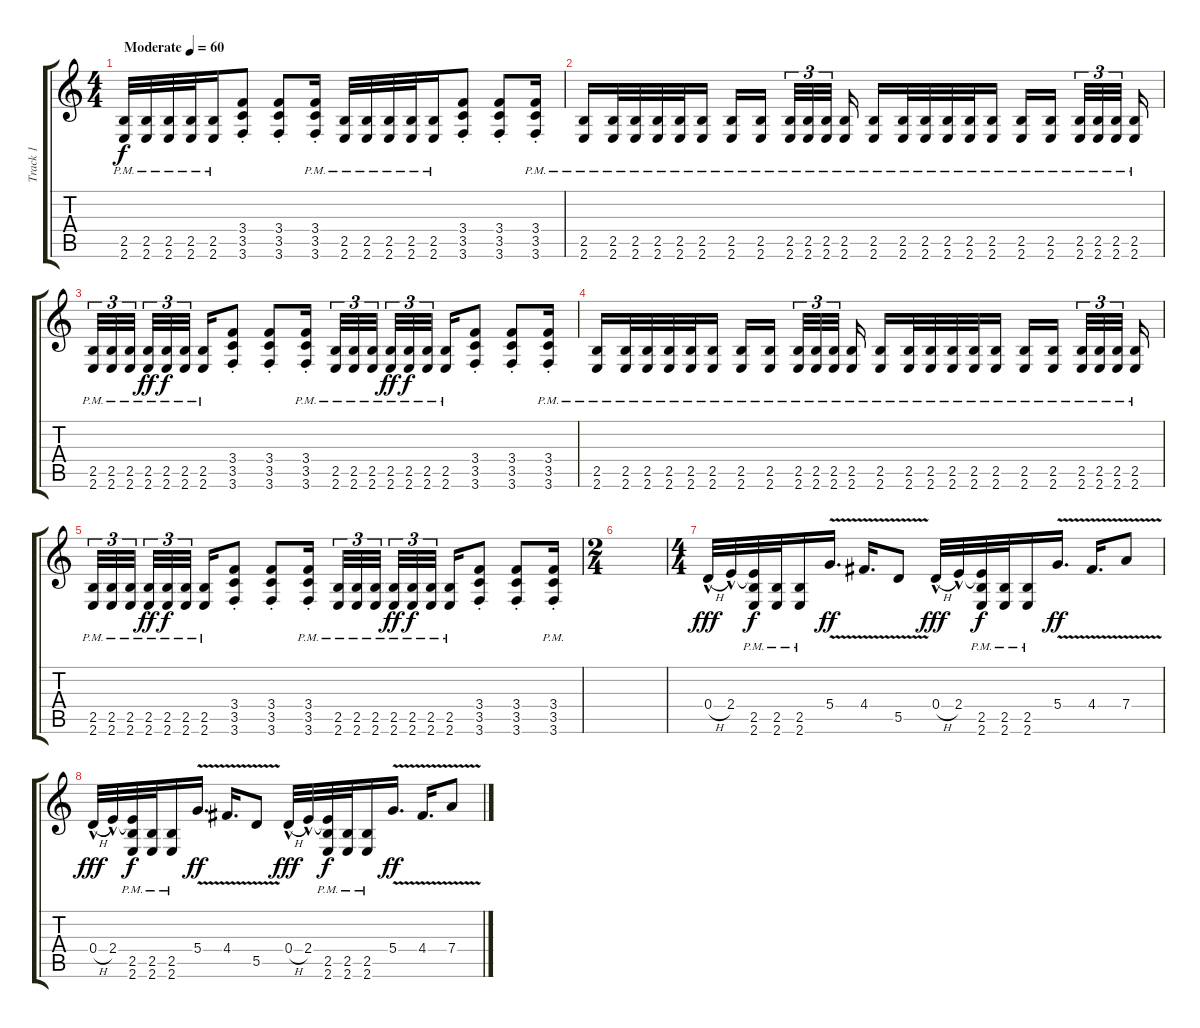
\track ("Track 1" "Track 1") {instrument distortionguitar}
\staff {score tabs}
\tuning (E4 B3 G3 D3 A2 D2) {hide}
\ts (4 4)
\tempo (60 "Moderate")
\clef g2
\ks c
(2.5{pm} 2.6{pm}).32{dy f instrument distortionguitar} (2.5{pm} 2.6{pm}).32 (2.5{pm} 2.6{pm}).32 (2.5{pm} 2.6{pm}).32 (2.5{pm} 2.6{pm}).16 (3.4{st} 3.5{st} 3.6{st}).8 (3.4{st} 3.5{st} 3.6{st}).8 (3.4{pm st} 3.5{pm st} 3.6{pm st}).16 (2.5{pm} 2.6{pm}).32 (2.5{pm} 2.6{pm}).32 (2.5{pm} 2.6{pm}).32 (2.5{pm} 2.6{pm}).32 (2.5{pm} 2.6{pm}).16 (3.4{st} 3.5{st} 3.6{st}).8 (3.4{st} 3.5{st} 3.6{st}).8 (3.4{pm st} 3.5{pm st} 3.6{pm st}).16 |
(2.5{pm} 2.6{pm}).16 (2.5{pm} 2.6{pm}).32 (2.5{pm} 2.6{pm}).32 (2.5{pm} 2.6{pm}).32 (2.5{pm} 2.6{pm}).32 (2.5{pm} 2.6{pm}).16 (2.5{pm} 2.6{pm}).16 (2.5{pm} 2.6{pm}).16{beam splitsecondary} (2.5{pm} 2.6{pm}).32{tu (3 2)} (2.5{pm} 2.6{pm}).32{tu (3 2)} (2.5{pm} 2.6{pm}).32{tu (3 2) beam splitsecondary} (2.5{pm} 2.6{pm}).16 (2.5{pm} 2.6{pm}).16 (2.5{pm} 2.6{pm}).32 (2.5{pm} 2.6{pm}).32 (2.5{pm} 2.6{pm}).32 (2.5{pm} 2.6{pm}).32 (2.5{pm} 2.6{pm}).16 (2.5{pm} 2.6{pm}).16 (2.5{pm} 2.6{pm}).16{beam splitsecondary} (2.5{pm} 2.6{pm}).32{tu (3 2)} (2.5{pm} 2.6{pm}).32{tu (3 2)} (2.5{pm} 2.6{pm}).32{tu (3 2) beam splitsecondary} (2.5{pm} 2.6{pm}).16 |
(2.5{pm} 2.6{pm}).32{tu (3 2)} (2.5{pm} 2.6{pm}).32{tu (3 2)} (2.5{pm} 2.6{pm}).32{tu (3 2) beam splitsecondary} (2.5{pm} 2.6{pm}).32{tu (3 2) dy ff} (2.5{pm} 2.6{pm}).32{tu (3 2) dy f} (2.5{pm} 2.6{pm}).32{tu (3 2) beam splitsecondary} (2.5{pm} 2.6{pm}).16 (3.4{st} 3.5{st} 3.6{st}).8 (3.4{st} 3.5{st} 3.6{st}).8 (3.4{pm st} 3.5{pm st} 3.6{pm st}).16 (2.5{pm} 2.6{pm}).32{tu (3 2)} (2.5{pm} 2.6{pm}).32{tu (3 2)} (2.5{pm} 2.6{pm}).32{tu (3 2) beam splitsecondary} (2.5{pm} 2.6{pm}).32{tu (3 2) dy ff} (2.5{pm} 2.6{pm}).32{tu (3 2) dy f} (2.5{pm} 2.6{pm}).32{tu (3 2) beam splitsecondary} (2.5{pm} 2.6{pm}).16 (3.4{st} 3.5{st} 3.6{st}).8 (3.4{st} 3.5{st} 3.6{st}).8 (3.4{pm st} 3.5{pm st} 3.6{pm st}).16 |
(2.5{pm} 2.6{pm}).16 (2.5{pm} 2.6{pm}).32 (2.5{pm} 2.6{pm}).32 (2.5{pm} 2.6{pm}).32 (2.5{pm} 2.6{pm}).32 (2.5{pm} 2.6{pm}).16 (2.5{pm} 2.6{pm}).16 (2.5{pm} 2.6{pm}).16{beam splitsecondary} (2.5{pm} 2.6{pm}).32{tu (3 2)} (2.5{pm} 2.6{pm}).32{tu (3 2)} (2.5{pm} 2.6{pm}).32{tu (3 2) beam splitsecondary} (2.5{pm} 2.6{pm}).16 (2.5{pm} 2.6{pm}).16 (2.5{pm} 2.6{pm}).32 (2.5{pm} 2.6{pm}).32 (2.5{pm} 2.6{pm}).32 (2.5{pm} 2.6{pm}).32 (2.5{pm} 2.6{pm}).16 (2.5{pm} 2.6{pm}).16 (2.5{pm} 2.6{pm}).16{beam splitsecondary} (2.5{pm} 2.6{pm}).32{tu (3 2)} (2.5{pm} 2.6{pm}).32{tu (3 2)} (2.5{pm} 2.6{pm}).32{tu (3 2) beam splitsecondary} (2.5{pm} 2.6{pm}).16 |
(2.5{pm} 2.6{pm}).32{tu (3 2)} (2.5{pm} 2.6{pm}).32{tu (3 2)} (2.5{pm} 2.6{pm}).32{tu (3 2) beam splitsecondary} (2.5{pm} 2.6{pm}).32{tu (3 2) dy ff} (2.5{pm} 2.6{pm}).32{tu (3 2) dy f} (2.5{pm} 2.6{pm}).32{tu (3 2) beam splitsecondary} (2.5{pm} 2.6{pm}).16 (3.4{st} 3.5{st} 3.6{st}).8 (3.4{st} 3.5{st} 3.6{st}).8 (3.4{pm st} 3.5{pm st} 3.6{pm st}).16 (2.5{pm} 2.6{pm}).32{tu (3 2)} (2.5{pm} 2.6{pm}).32{tu (3 2)} (2.5{pm} 2.6{pm}).32{tu (3 2) beam splitsecondary} (2.5{pm} 2.6{pm}).32{tu (3 2) dy ff} (2.5{pm} 2.6{pm}).32{tu (3 2) dy f} (2.5{pm} 2.6{pm}).32{tu (3 2) beam splitsecondary} (2.5{pm} 2.6{pm}).16 (3.4{st} 3.5{st} 3.6{st}).8 (3.4{st} 3.5{st} 3.6{st}).8 (3.4{pm st} 3.5{pm st} 3.6{pm st}).16 |
\ts (2 4)
|
\ts (4 4)
0.4{h hac}.32{dy fff} 2.4{hac}.32 (2.4{t} 2.5{pm} 2.6{pm}).32{dy f} (2.5{pm} 2.6{pm}).32 (2.5{pm} 2.6{pm}).16 5.4{v}.16{d dy ff} 4.4{v}.16{d} 5.5{v}.8 0.4{h hac}.32{dy fff} 2.4{hac}.32 (2.4{t} 2.5{pm} 2.6{pm}).32{dy f} (2.5{pm} 2.6{pm}).32 (2.5{pm} 2.6{pm}).16 5.4{v}.16{d dy ff} 4.4{v}.16{d} 7.4{v}.8 |
0.4{h hac}.32{dy fff} 2.4{hac}.32 (2.4{t} 2.5{pm} 2.6{pm}).32{dy f} (2.5{pm} 2.6{pm}).32 (2.5{pm} 2.6{pm}).16 5.4{v}.16{d dy ff} 4.4{v}.16{d} 5.5{v}.8 0.4{h hac}.32{dy fff} 2.4{hac}.32 (2.4{t} 2.5{pm} 2.6{pm}).32{dy f} (2.5{pm} 2.6{pm}).32 (2.5{pm} 2.6{pm}).16 5.4{v}.16{d dy ff} 4.4{v}.16{d} 7.4{v}.8
